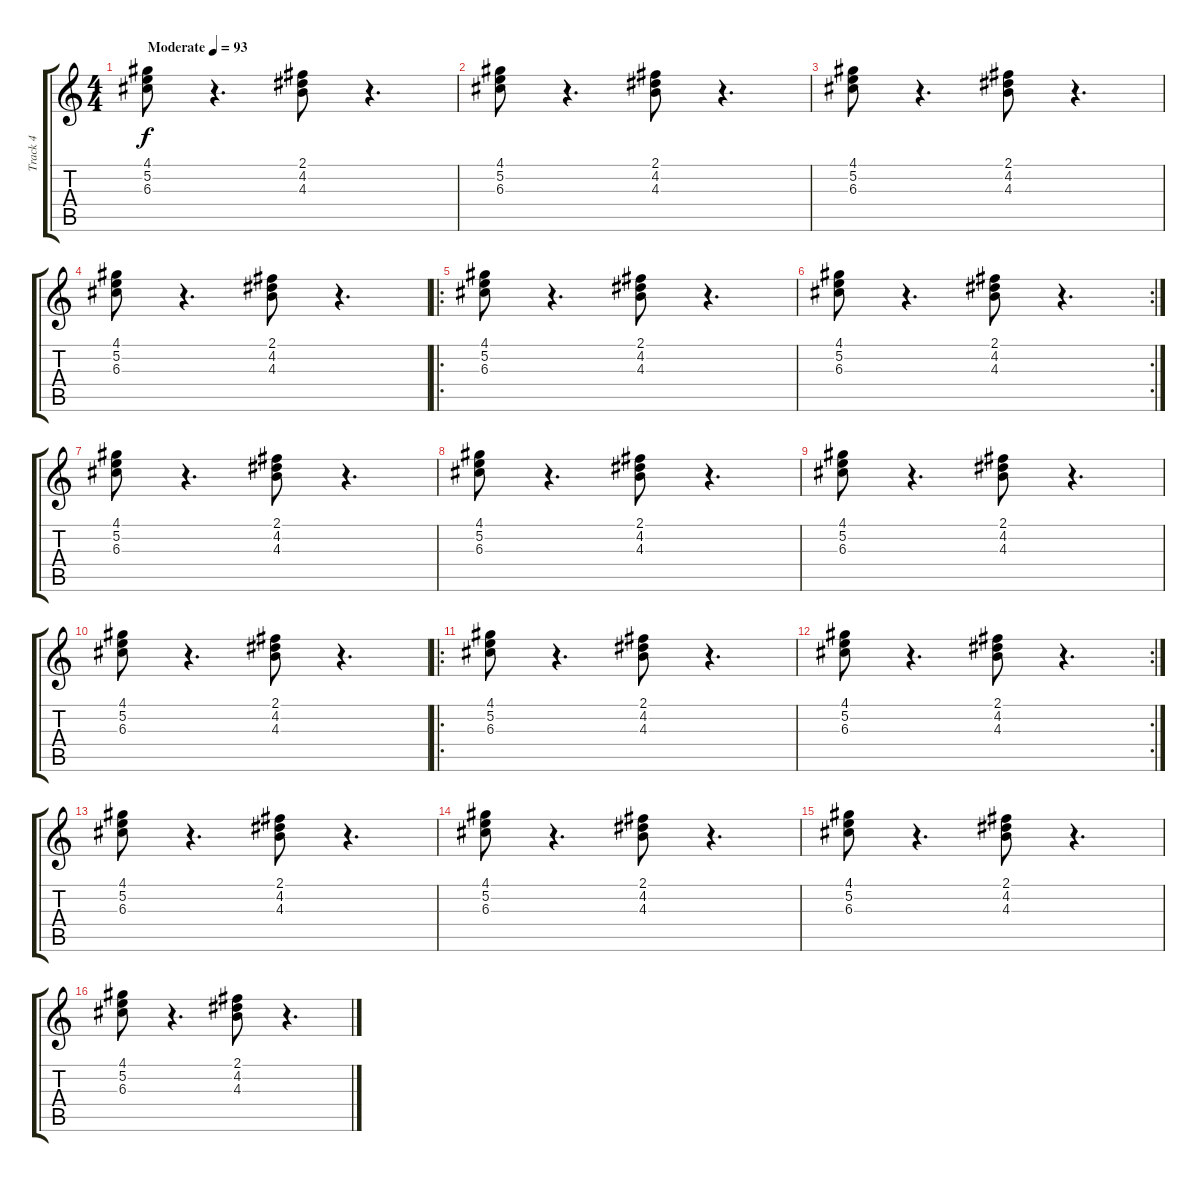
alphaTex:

\track ("Track 4" "Track 4") {instrument electricguitarmuted}
\staff {score tabs}
\tuning (E4 B3 G3 D3 A2 E2) {hide}
\ts (4 4)
\tempo (93 "Moderate")
\clef g2
\ks c
(4.1 5.2 6.3).8{dy f instrument electricguitarmuted} r.4{d} (2.1 4.2 4.3).8 r.4{d} |
(4.1 5.2 6.3).8 r.4{d} (2.1 4.2 4.3).8 r.4{d} |
(4.1 5.2 6.3).8 r.4{d} (2.1 4.2 4.3).8 r.4{d} |
(4.1 5.2 6.3).8 r.4{d} (2.1 4.2 4.3).8 r.4{d} |
\ro
(4.1 5.2 6.3).8 r.4{d} (2.1 4.2 4.3).8 r.4{d} |
\rc 2
(4.1 5.2 6.3).8 r.4{d} (2.1 4.2 4.3).8 r.4{d} |
(4.1 5.2 6.3).8 r.4{d} (2.1 4.2 4.3).8 r.4{d} |
(4.1 5.2 6.3).8 r.4{d} (2.1 4.2 4.3).8 r.4{d} |
(4.1 5.2 6.3).8 r.4{d} (2.1 4.2 4.3).8 r.4{d} |
(4.1 5.2 6.3).8 r.4{d} (2.1 4.2 4.3).8 r.4{d} |
\ro
(4.1 5.2 6.3).8 r.4{d} (2.1 4.2 4.3).8 r.4{d} |
\rc 2
(4.1 5.2 6.3).8 r.4{d} (2.1 4.2 4.3).8 r.4{d} |
(4.1 5.2 6.3).8 r.4{d} (2.1 4.2 4.3).8 r.4{d} |
(4.1 5.2 6.3).8 r.4{d} (2.1 4.2 4.3).8 r.4{d} |
(4.1 5.2 6.3).8 r.4{d} (2.1 4.2 4.3).8 r.4{d} |
(4.1 5.2 6.3).8 r.4{d} (2.1 4.2 4.3).8 r.4{d}
